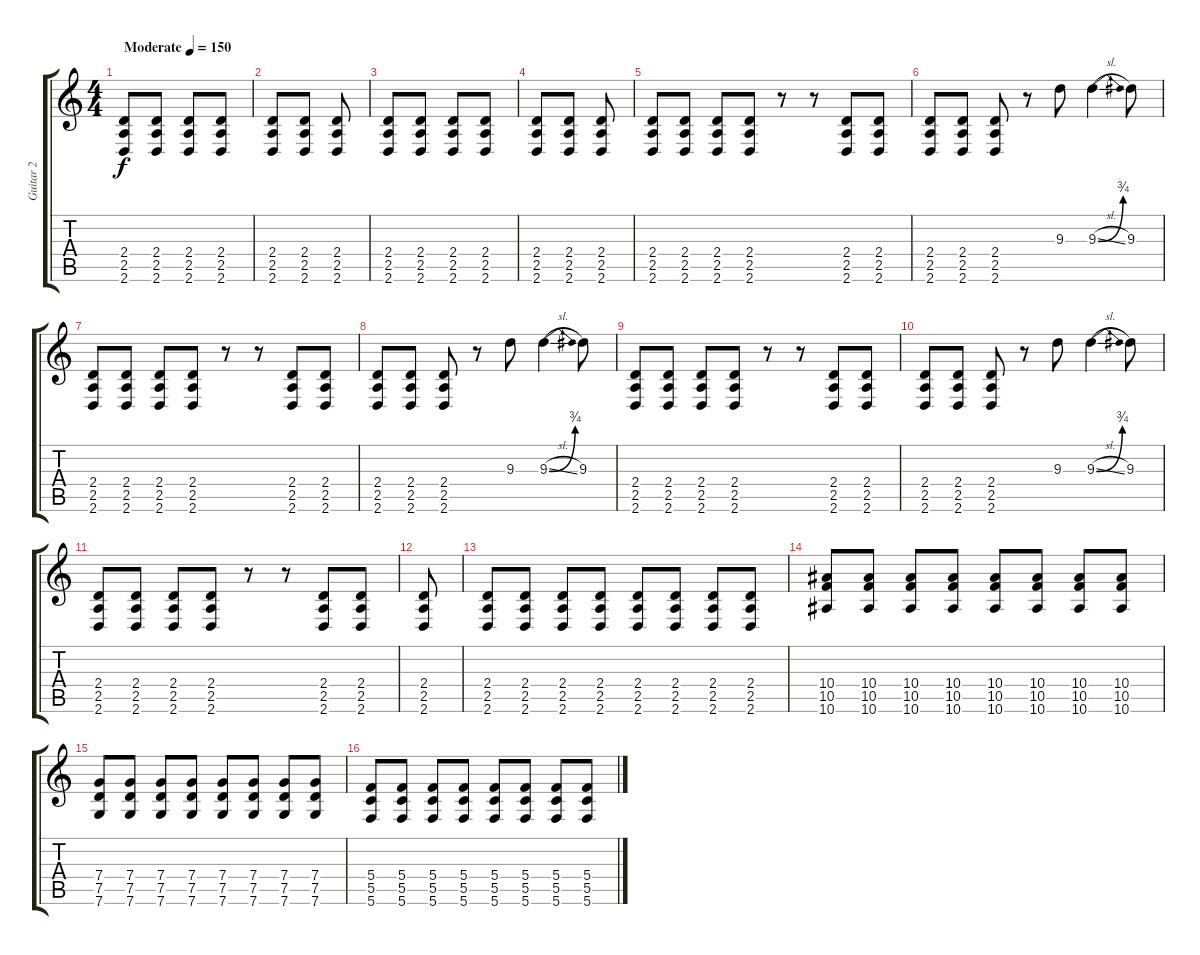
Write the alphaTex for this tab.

\track ("Guitar 2" "Guitar 2") {instrument distortionguitar}
\staff {score tabs}
\tuning (D4 A3 F3 C3 G2 C2) {hide}
\ts (4 4)
\tempo (150 "Moderate")
\clef g2
\ks c
(2.4 2.5 2.6).8{dy f instrument distortionguitar} (2.4 2.5 2.6).8 (2.4 2.5 2.6).8 (2.4 2.5 2.6).8 |
(2.4 2.5 2.6).8 (2.4 2.5 2.6).8 (2.4 2.5 2.6).8 |
(2.4 2.5 2.6).8 (2.4 2.5 2.6).8 (2.4 2.5 2.6).8 (2.4 2.5 2.6).8 |
(2.4 2.5 2.6).8 (2.4 2.5 2.6).8 (2.4 2.5 2.6).8 |
(2.4 2.5 2.6).8 (2.4 2.5 2.6).8 (2.4 2.5 2.6).8 (2.4 2.5 2.6).8 r.8 r.8 (2.4 2.5 2.6).8 (2.4 2.5 2.6).8 |
(2.4 2.5 2.6).8 (2.4 2.5 2.6).8 (2.4 2.5 2.6).8 r.8 9.3.8 9.3{be (bend 0 0 60 3) sl}.4 9.3.8 |
(2.4 2.5 2.6).8 (2.4 2.5 2.6).8 (2.4 2.5 2.6).8 (2.4 2.5 2.6).8 r.8 r.8 (2.4 2.5 2.6).8 (2.4 2.5 2.6).8 |
(2.4 2.5 2.6).8 (2.4 2.5 2.6).8 (2.4 2.5 2.6).8 r.8 9.3.8 9.3{be (bend 0 0 60 3) sl}.4 9.3.8 |
(2.4 2.5 2.6).8 (2.4 2.5 2.6).8 (2.4 2.5 2.6).8 (2.4 2.5 2.6).8 r.8 r.8 (2.4 2.5 2.6).8 (2.4 2.5 2.6).8 |
(2.4 2.5 2.6).8 (2.4 2.5 2.6).8 (2.4 2.5 2.6).8 r.8 9.3.8 9.3{be (bend 0 0 60 3) sl}.4 9.3.8 |
(2.4 2.5 2.6).8 (2.4 2.5 2.6).8 (2.4 2.5 2.6).8 (2.4 2.5 2.6).8 r.8 r.8 (2.4 2.5 2.6).8 (2.4 2.5 2.6).8 |
(2.4 2.5 2.6).8 |
(2.4 2.5 2.6).8 (2.4 2.5 2.6).8 (2.4 2.5 2.6).8 (2.4 2.5 2.6).8 (2.4 2.5 2.6).8 (2.4 2.5 2.6).8 (2.4 2.5 2.6).8 (2.4 2.5 2.6).8 |
(10.4 10.5 10.6).8 (10.4 10.5 10.6).8 (10.4 10.5 10.6).8 (10.4 10.5 10.6).8 (10.4 10.5 10.6).8 (10.4 10.5 10.6).8 (10.4 10.5 10.6).8 (10.4 10.5 10.6).8 |
(7.4 7.5 7.6).8 (7.4 7.5 7.6).8 (7.4 7.5 7.6).8 (7.4 7.5 7.6).8 (7.4 7.5 7.6).8 (7.4 7.5 7.6).8 (7.4 7.5 7.6).8 (7.4 7.5 7.6).8 |
(5.4 5.5 5.6).8 (5.4 5.5 5.6).8 (5.4 5.5 5.6).8 (5.4 5.5 5.6).8 (5.4 5.5 5.6).8 (5.4 5.5 5.6).8 (5.4 5.5 5.6).8 (5.4 5.5 5.6).8
